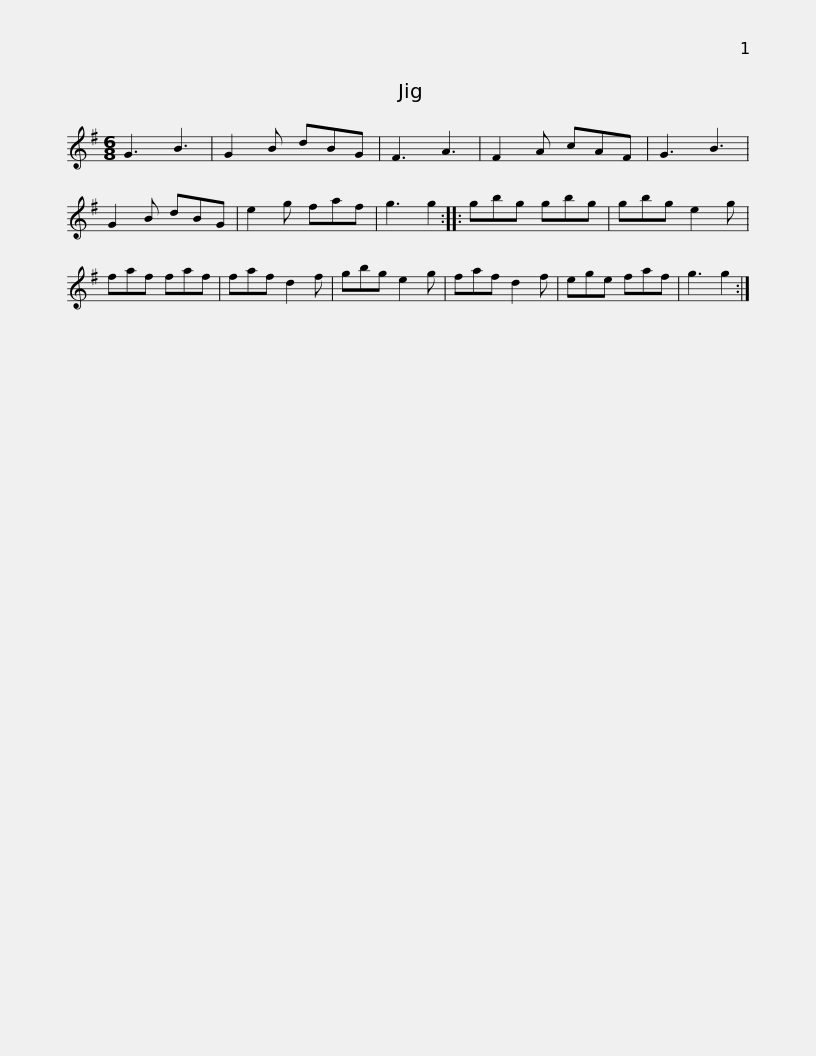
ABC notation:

X:1
L:1/8
M:6/8
I:linebreak $
K:G
V:1 treble
V:1
 G3 B3 | G2 B dBG | F3 A3 | F2 A cAF | G3 B3 | %5
 G2 B dBG | e2 g faf | g3 g2 :: gbg gbg |$ gbg e2 g | %10
 faf faf | faf d2 f | gbg e2 g | faf d2 f | ege faf | %15
 g3 g2 :| %16
